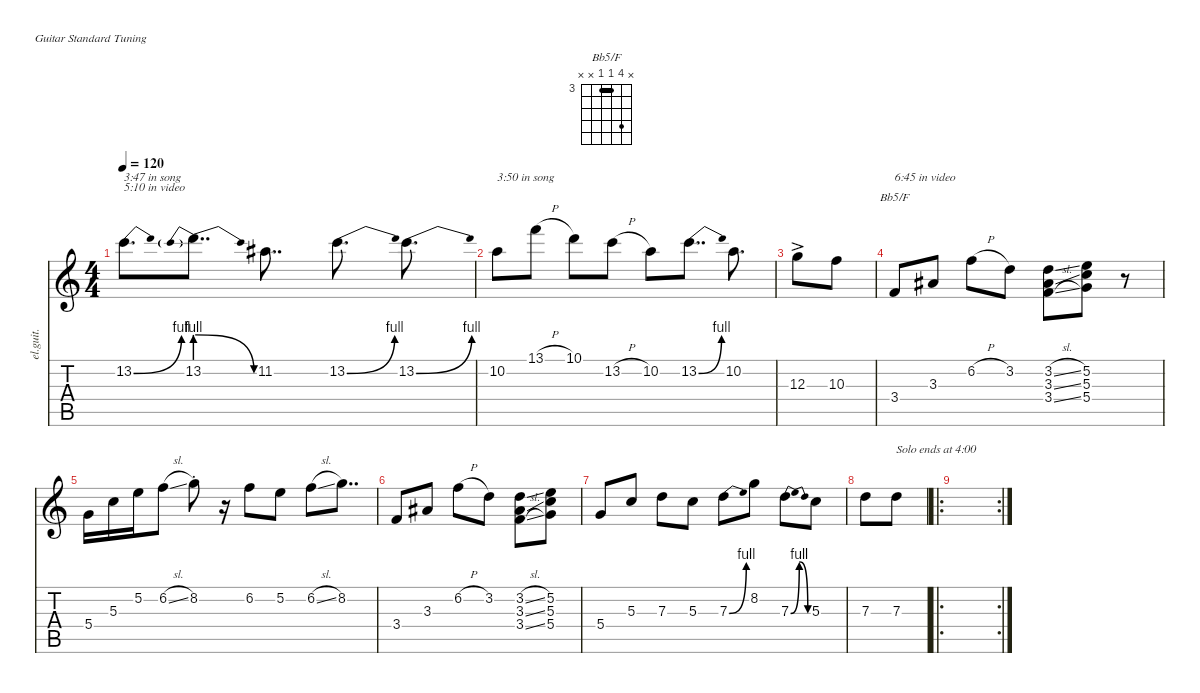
\defaultSystemsLayout 4
\hideDynamics
\bracketExtendMode nobrackets
\track ("Lead" "el.guit.") {instrument electricguitarclean}
\staff {score tabs}
\tuning (E4 B3 G3 D3 A2 E2)
\chord ("Bb5/F" x 6 3 3 x x) {firstfret 3 showfingering false barre 3}
\ts (4 4)
\tempo 120
\clef g2
\ks c
13.2{be (bend 0 0 15 4)}.8{d txt "3:47 in song\n5:10 in video" dy mf beam Down} 13.2{be (prebendrelease 0 4 15 0)}.8{dd beam Down} 11.2{acc #}.8{dd beam Down} 13.2{be (bend 0 0 15 4)}.8{d beam Down} 13.2{be (bend 0 0 15 4)}.8{d beam Down} |
10.2.8{txt "3:50 in song" beam Down} 13.1{h}.8{beam Down} 10.1.8{beam Down} 13.2{h}.8{beam Down} 10.2.8{beam Down} 13.2{be (bend 0 0 15 4)}.8{dd beam Down} 10.2.8{d beam Down} |
12.3{ac}.8{beam Down} 10.3.8{beam Down} |
3.4.8{ch "Bb5/F" txt "6:45 in video" beam Up} 3.3{acc #}.8{beam Up} 6.2{h}.8{beam Down} 3.2.8{beam Down} (3.2{sl} 3.3{sl acc #} 3.4{sl}).8{beam Down} (5.2 5.3 5.4).8{beam Down} r.8{beam Down} |
5.4.16{beam Down} 5.3.16{beam Down} 5.2.16{beam Down} 6.2{sl}.8{beam Down} 8.2{st}.8{beam Down} r.16{beam Down} 6.2.8{beam Down} 5.2.8{beam Down} 6.2{sl}.8{beam Down} 8.2.8{dd beam Down} |
3.4.8{beam Up} 3.3{acc #}.8{beam Up} 6.2{h}.8{beam Down} 3.2.8{beam Down} (3.2{sl} 3.3{sl acc #} 3.4{sl}).8{beam Down} (5.2 5.3 5.4).8{beam Down} |
5.4.8{beam Up} 5.3.8{beam Up} 7.3.8{beam Down} 5.3.8{beam Down} 7.3{be (bend 0 0 15 4)}.8{beam Down} 8.2.8{beam Down} 7.3{be (bendrelease 0 0 10.2 4 20.4 4 30 0)}.8{beam Down} 5.3.8{beam Down} |
7.3.8{beam Down} 7.3.8{txt "Solo ends at 4:00" beam Down} |
\ro
\rc 2
